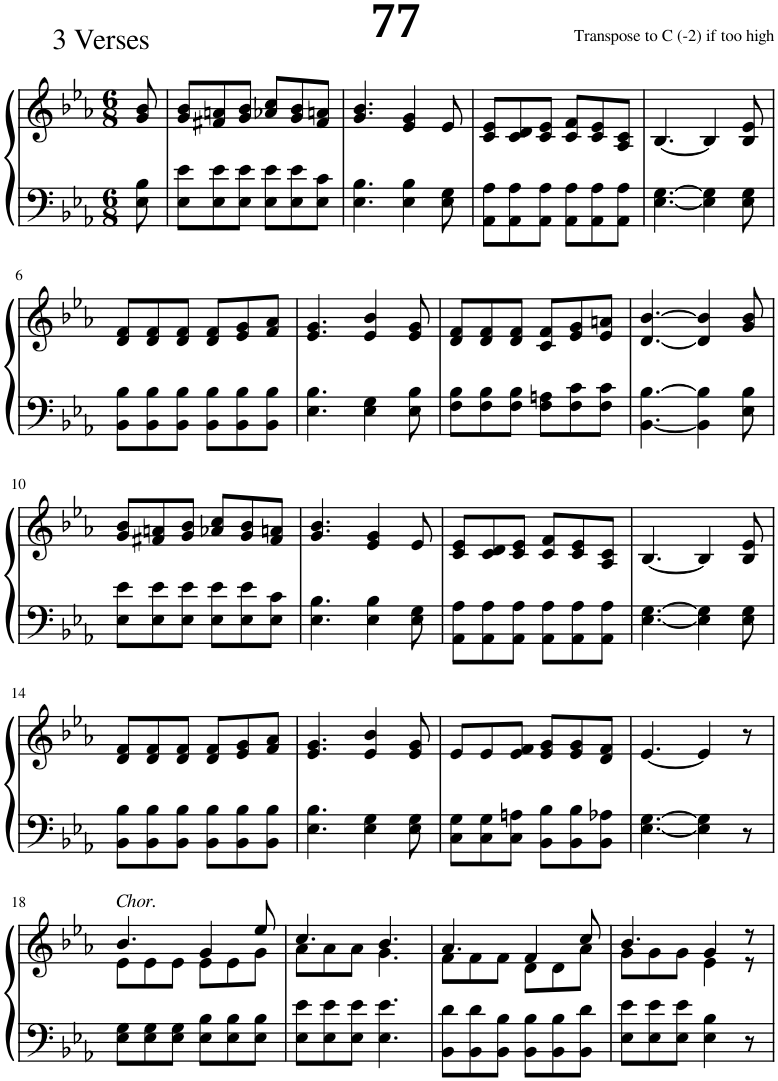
**kern	**kern
*part1	*part1
*staff2	*staff1
*I"Piano	*
*I'Pno.	*
*clefF4	*clefG2
*k[b-e-a-]	*k[b-e-a-]
*M6/8	*M6/8
=1	=1
8E-\ 8B-\	8g/ 8b-/
=2	=2
8E-\ 8e-\L	8g/ 8b-/L
8E-\ 8e-\	8f#X/ 8an/
8E-\ 8e-\J	8g/ 8b-/J
8E-\ 8e-\L	8a-X/ 8cc/L
8E-\ 8e-\	8g/ 8b-/
8E-\ 8c\J	8f#/ 8an/J
=3	=3
4.E-\ 4.B-\	4.g/ 4.b-/
4E-\ 4B-\	4e-/ 4g/
8E-\ 8G\	8e-/
=4	=4
8AA-\ 8A-\L	8c/ 8e-/L
8AA-\ 8A-\	8c/ 8d/
8AA-\ 8A-\J	8c/ 8e-/J
8AA-\ 8A-\L	8c/ 8f/L
8AA-\ 8A-\	8c/ 8e-/
8AA-\ 8A-\J	8A-/ 8c/J
=5	=5
[4.E-\ [4.G\	[4.B-/
4E-\] 4G\]	4B-/]
8E-\ 8G\	8B-/ 8e-/
!!LO:LB:g=z
=6	=6
8BB-\ 8B-\L	8d/ 8f/L
8BB-\ 8B-\	8d/ 8f/
8BB-\ 8B-\J	8d/ 8f/J
8BB-\ 8B-\L	8d/ 8f/L
8BB-\ 8B-\	8e-/ 8g/
8BB-\ 8B-\J	8f/ 8a-/J
=7	=7
4.E-\ 4.B-\	4.e-/ 4.g/
4E-\ 4G\	4e-/ 4b-/
8E-\ 8B-\	8e-/ 8g/
=8	=8
8F\ 8B-\L	8d/ 8f/L
8F\ 8B-\	8d/ 8f/
8F\ 8B-\J	8d/ 8f/J
8F\ 8An\L	8c/ 8f/L
8F\ 8c\	8e-/ 8g/
8F\ 8c\J	8e-/ 8an/J
=9	=9
[4.BB-\ [4.B-\	[4.d/ [4.b-/
4BB-\] 4B-\]	4d/] 4b-/]
8E-\ 8B-\	8g/ 8b-/
!!LO:LB:g=z
=10	=10
8E-\ 8e-\L	8g/ 8b-/L
8E-\ 8e-\	8f#X/ 8an/
8E-\ 8e-\J	8g/ 8b-/J
8E-\ 8e-\L	8a-X/ 8cc/L
8E-\ 8e-\	8g/ 8b-/
8E-\ 8c\J	8f#/ 8an/J
=11	=11
4.E-\ 4.B-\	4.g/ 4.b-/
4E-\ 4B-\	4e-/ 4g/
8E-\ 8G\	8e-/
=12	=12
8AA-\ 8A-\L	8c/ 8e-/L
8AA-\ 8A-\	8c/ 8d/
8AA-\ 8A-\J	8c/ 8e-/J
8AA-\ 8A-\L	8c/ 8f/L
8AA-\ 8A-\	8c/ 8e-/
8AA-\ 8A-\J	8A-/ 8c/J
=13	=13
[4.E-\ [4.G\	[4.B-/
4E-\] 4G\]	4B-/]
8E-\ 8G\	8B-/ 8e-/
!!LO:LB:g=z
=14	=14
8BB-\ 8B-\L	8d/ 8f/L
8BB-\ 8B-\	8d/ 8f/
8BB-\ 8B-\J	8d/ 8f/J
8BB-\ 8B-\L	8d/ 8f/L
8BB-\ 8B-\	8e-/ 8g/
8BB-\ 8B-\J	8f/ 8a-/J
=15	=15
4.E-\ 4.B-\	4.e-/ 4.g/
4E-\ 4G\	4e-/ 4b-/
8E-\ 8G\	8e-/ 8g/
=16	=16
8C\ 8G\L	8e-/L
8C\ 8G\	8e-/
8C\ 8An\J	8e-/ 8f/J
8BB-\ 8B-\L	8e-/ 8g/L
8BB-\ 8B-\	8e-/ 8g/
8BB-\ 8A-X\J	8d/ 8f/J
=17	=17
[4.E-\ [4.G\	[4.e-/
4E-\] 4G\]	4e-/]
8r	8r
!!LO:LB:g=z
=18	=18
*	*^
!	!LO:TX:a:i:t=Chor.	!
8E-\ 8G\L	4.b-/	8e-\L
8E-\ 8G\	.	8e-\
8E-\ 8G\J	.	8e-\J
8E-\ 8B-\L	4g/	8e-\L
8E-\ 8B-\	.	8e-\
8E-\ 8B-\J	8ee-/	8g\J
=19	=19	=19
8E-\ 8e-\L	4.cc/	8a-\L
8E-\ 8e-\	.	8a-\
8E-\ 8e-\J	.	8a-\J
4.E-\ 4.e-\	4.b-/	4.g\
=20	=20	=20
8BB-\ 8d\L	4.a-/	8f\L
8BB-\ 8d\	.	8f\
8BB-\ 8B-\J	.	8f\J
8BB-\ 8B-\L	4f/	8d\L
8BB-\ 8B-\	.	8d\
8BB-\ 8d\J	8cc/	8a-\J
=21	=21	=21
8E-\ 8e-\L	4.b-/	8g\L
8E-\ 8e-\	.	8g\
8E-\ 8e-\J	.	8g\J
4E-\ 4B-\	4g/	4e-\
8r	8r	8r
*	*v	*v
=	=
*-	*-
